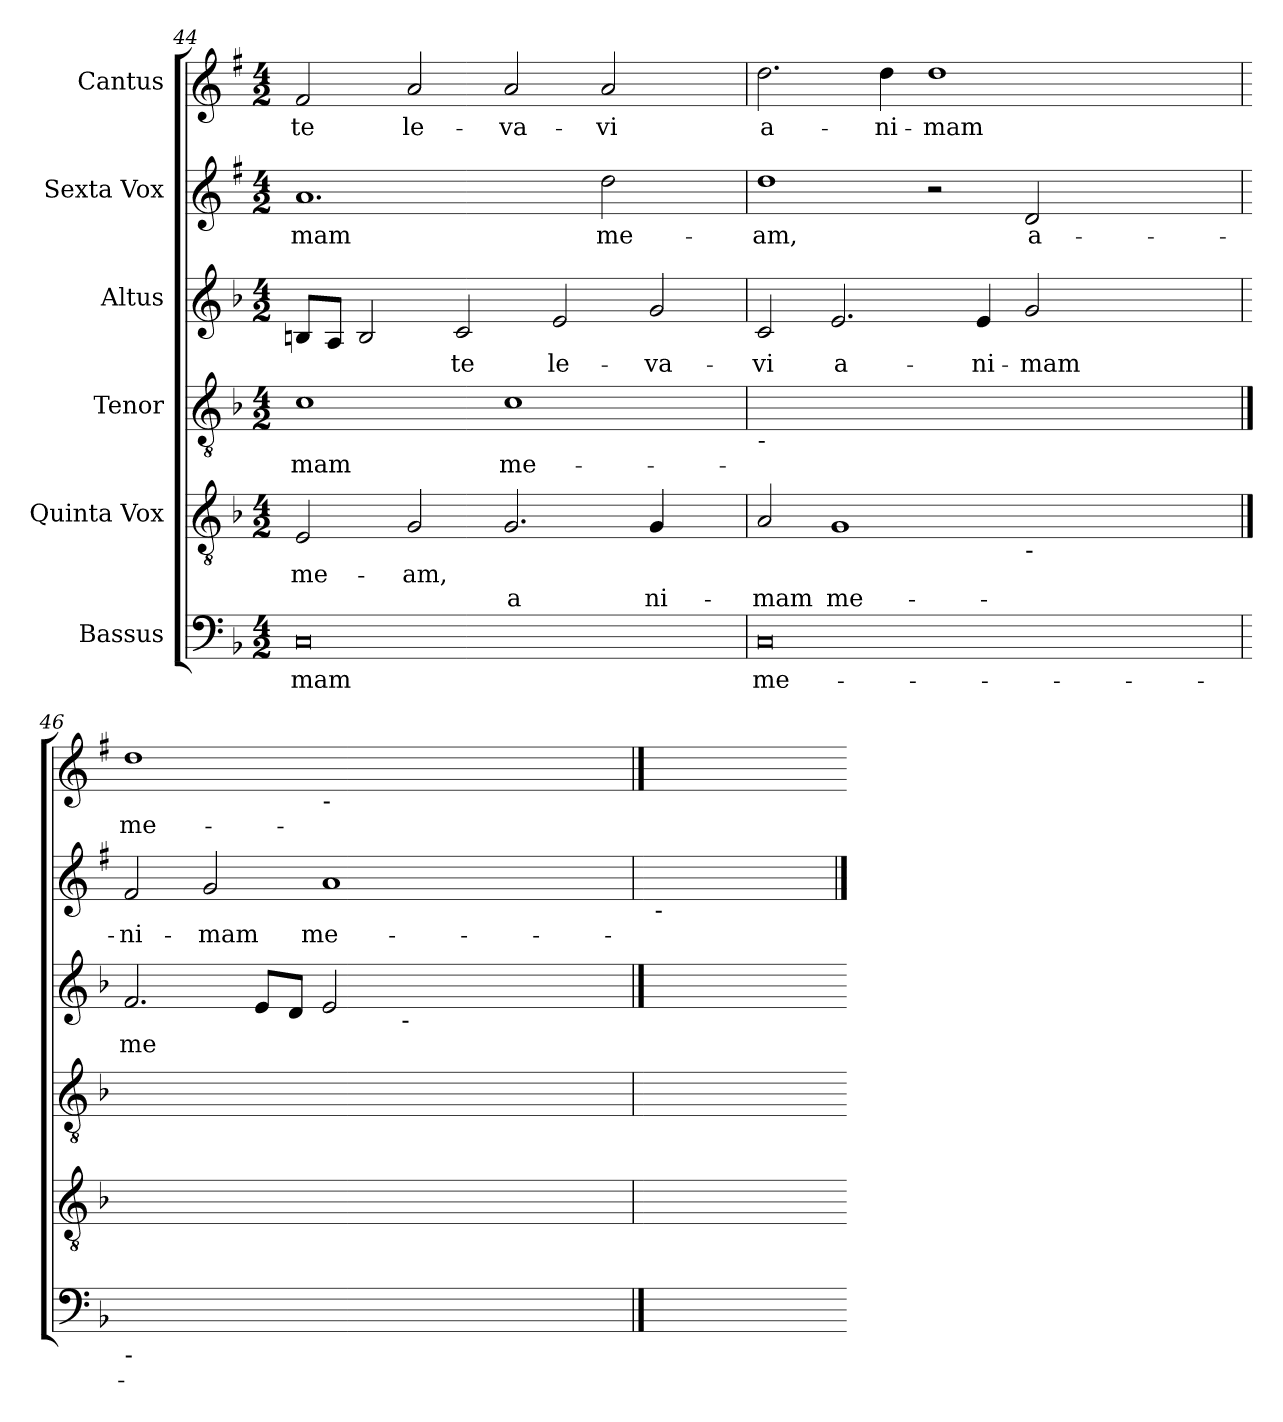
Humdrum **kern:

**kern	**text	**kern	**text	**text	**kern	**text	**kern	**text	**kern	**text	**kern	**text
*part6	*part6	*part5	*part5	*part5	*part4	*part4	*part3	*part3	*part2	*part2	*part1	*part1
*staff6	*staff6	*staff5	*staff5	*staff5	*staff4	*staff4	*staff3	*staff3	*staff2	*staff2	*staff1	*staff1
*I"Bassus	*	*I"Quinta Vox	*	*	*I"Tenor	*	*I"Altus	*	*I"Sexta Vox	*	*I"Cantus	*
*clefF4	*	*clefGv2	*	*	*clefGv2	*	*clefG2	*	*clefG2	*	*clefG2	*
*	*	*	*	*	*	*	*	*	*ITrd1c2	*	*ITrd1c2	*
*k[b-]	*	*k[b-]	*	*	*k[b-]	*	*k[b-]	*	*k[b-]	*	*k[b-]	*
*F:	*	*F:	*	*	*F:	*	*F:	*	*F:	*	*F:	*
*M4/2	*	*M4/2	*	*	*M4/2	*	*M4/2	*	*M4/2	*	*M4/2	*
=44A	=44A	=44A	=44A	=44A	=44A	=44A	=44A	=44A	=44A	=44A	=44A	=44A
!	!LO:LY:b	!	!LO:LY:b	!	!	!LO:LY:b	!	!	!	!LO:LY:b	!	!LO:LY:b
0C	-mam	2E	me-	.	1c	-mam	8BL	.	1.g	-mam	2e	te
.	.	.	.	.	.	.	8AJ	.	.	.	.	.
.	.	.	.	.	.	.	2B	.	.	.	.	.
!	!	!	!LO:LY:b	!	!	!	!	!	!	!	!	!LO:LY:b
.	.	2G	-am,	.	.	.	.	.	.	.	2g	le-
!	!	!	!	!	!	!	!	!LO:LY:b	!	!	!	!
.	.	.	.	.	.	.	2c	te	.	.	.	.
!	!	!	!	!LO:LY:b	!	!LO:LY:b	!	!	!	!	!	!LO:LY:b
.	.	2.G	.	a	1c	me-	.	.	.	.	2g	-va-
!	!	!	!	!	!	!	!	!LO:LY:b	!	!	!	!
.	.	.	.	.	.	.	2e	le-	.	.	.	.
!	!	!	!	!	!	!	!	!	!	!LO:LY:b	!	!LO:LY:b
.	.	.	.	.	.	.	.	.	2cc	me-	2g	-vi
!	!	!	!	!LO:LY:b	!	!	!	!LO:LY:b	!	!	!	!
.	.	4G	.	ni-	.	.	2g	-va-	.	.	.	.
4ryy	.	4ryy	.	.	4ryy	.	.	.	4ryy	.	4ryy	.
=45A	=45A	=45A	=45A	=45A	=45A	=45A	=45A	=45A	=45A	=45A	=45A	=45A
!	!	!	!	!	!LO:TX:b:t=-	!	!	!	!	!	!	!
!	!LO:LY:b	!	!	!LO:LY:b	!	!LO:LY:b	!	!LO:LY:b	!	!LO:LY:b	!	!LO:LY:b
0C	me-	2A	.	-mam	0cyy	-am.	2c	-vi	1cc	-am,	2.cc	a-
!	!	!	!	!LO:LY:b	!	!	!	!LO:LY:b	!	!	!	!
.	.	1G	.	me-	.	.	2.e	a-	.	.	.	.
!	!	!	!	!	!	!	!	!	!	!	!	!LO:LY:b
.	.	.	.	.	.	.	.	.	.	.	4cc	-ni-
!	!	!	!	!	!	!	!	!	!	!	!	!LO:LY:b
.	.	.	.	.	.	.	.	.	2r	.	1cc	-mam
!	!	!	!	!	!	!	!	!LO:LY:b	!	!	!	!
.	.	.	.	.	.	.	4e	-ni-	.	.	.	.
!	!	!LO:TX:b:t=-	!	!	!	!	!	!	!	!	!	!
!	!	!	!	!LO:LY:b	!	!	!	!LO:LY:b	!	!LO:LY:b	!	!
.	.	0Fyy	.	-am.	.	.	2g	-mam	2c	a-	.	.
1.ryy	.	.	.	.	1.ryy	.	1.ryy	.	1.ryy	.	1.ryy	.
=46A	=46A	==46A	=46A	=46A	==46A	=46A	=46A	=46A	=46A	=46A	=46A	=46A
!LO:TX:b:t=-	!	!	!	!	!	!	!	!	!	!	!	!
!	!LO:LY:b	!	!	!	!	!	!	!LO:LY:b	!	!LO:LY:b	!	!LO:LY:b
0FFyy	-am.	0ryy	.	.	0ryy	.	2.f	me	2e	-ni-	1cc	me-
!	!	!	!	!	!	!	!	!	!	!LO:LY:b	!	!
.	.	.	.	.	.	.	.	.	2f	-mam	.	.
.	.	.	.	.	.	.	8eL	.	.	.	.	.
.	.	.	.	.	.	.	8dJ	.	.	.	.	.
!	!	!	!	!	!	!	!	!	!	!	!LO:TX:b:t=-	!
!	!	!	!	!	!	!	!	!	!	!LO:LY:b	!	!LO:LY:b
.	.	.	.	.	.	.	2e	.	1g	me-	1ccyy	-am.
!	!	!	!	!	!	!	!LO:TX:b:t=-	!	!	!	!	!
!	!	!	!	!	!	!	!	!LO:LY:b	!	!	!	!
.	.	.	.	.	.	.	0fyy	am.	.	.	.	.
1.ryy	.	1.ryy	.	.	1.ryy	.	.	.	1.ryy	.	1.ryy	.
==	==	=	==	==	=	==	==	==	=	==	==	==
!	!	!	!	!	!	!	!	!	!LO:TX:b:t=-	!	!	!
!	!	!	!	!	!	!	!	!	!	!LO:LY:b	!	!
0ryy	.	0ryy	.	.	0ryy	.	0ryy	.	0ayy	-am.	0ryy	.
=	=	=	=	=	=	=	=	=	==	=	=	=
*-	*-	*-	*-	*-	*-	*-	*-	*-	*-	*-	*-	*-
